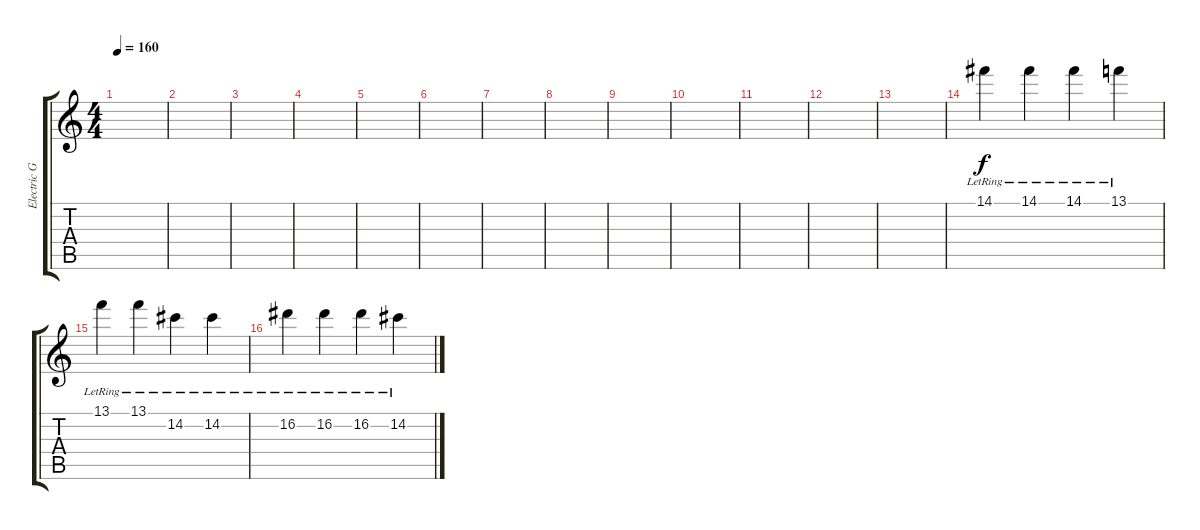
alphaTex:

\track ("Electric Guitar (Lead)" "Electric G") {instrument overdrivenguitar}
\staff {score tabs}
\tuning (E4 B3 G3 D3 A2 E2) {hide}
\ts (4 4)
\tempo 160
\clef g2
\ks c
|
|
|
|
|
|
|
|
|
|
|
|
|
14.1{lr}.4 14.1{lr}.4 14.1{lr}.4 13.1{lr}.4 |
13.1{lr}.4 13.1{lr}.4 14.2{lr}.4 14.2{lr}.4 |
16.2{lr}.4 16.2{lr}.4 16.2{lr}.4 14.2{lr}.4
